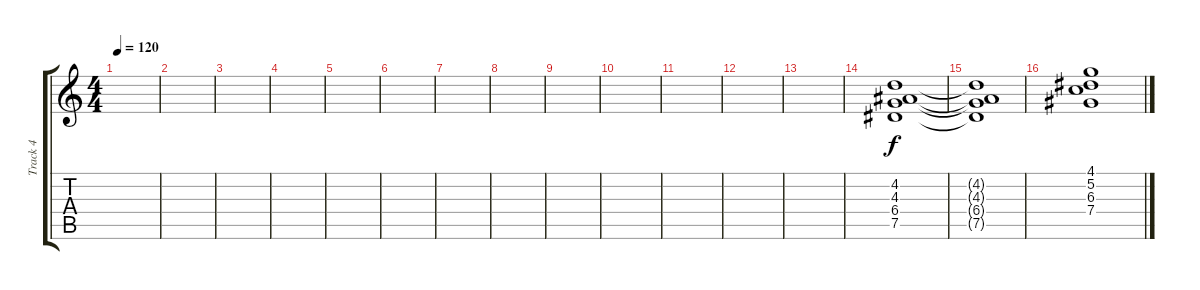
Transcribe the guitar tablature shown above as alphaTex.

\track ("Track 4" "Track 4") {instrument electricguitarjazz}
\staff {score tabs}
\tuning (Eb4 Bb3 Gb3 Db3 Ab2 Eb2) {hide}
\ts (4 4)
\tempo 120
\clef g2
\ks c
|
|
|
|
|
|
|
|
|
|
|
|
|
(4.2 4.3 6.4 7.5).1{volume 6} |
(4.2{t} 4.3{t} 6.4{t} 7.5{t}).1 |
(4.1 5.2 6.3 7.4).1
